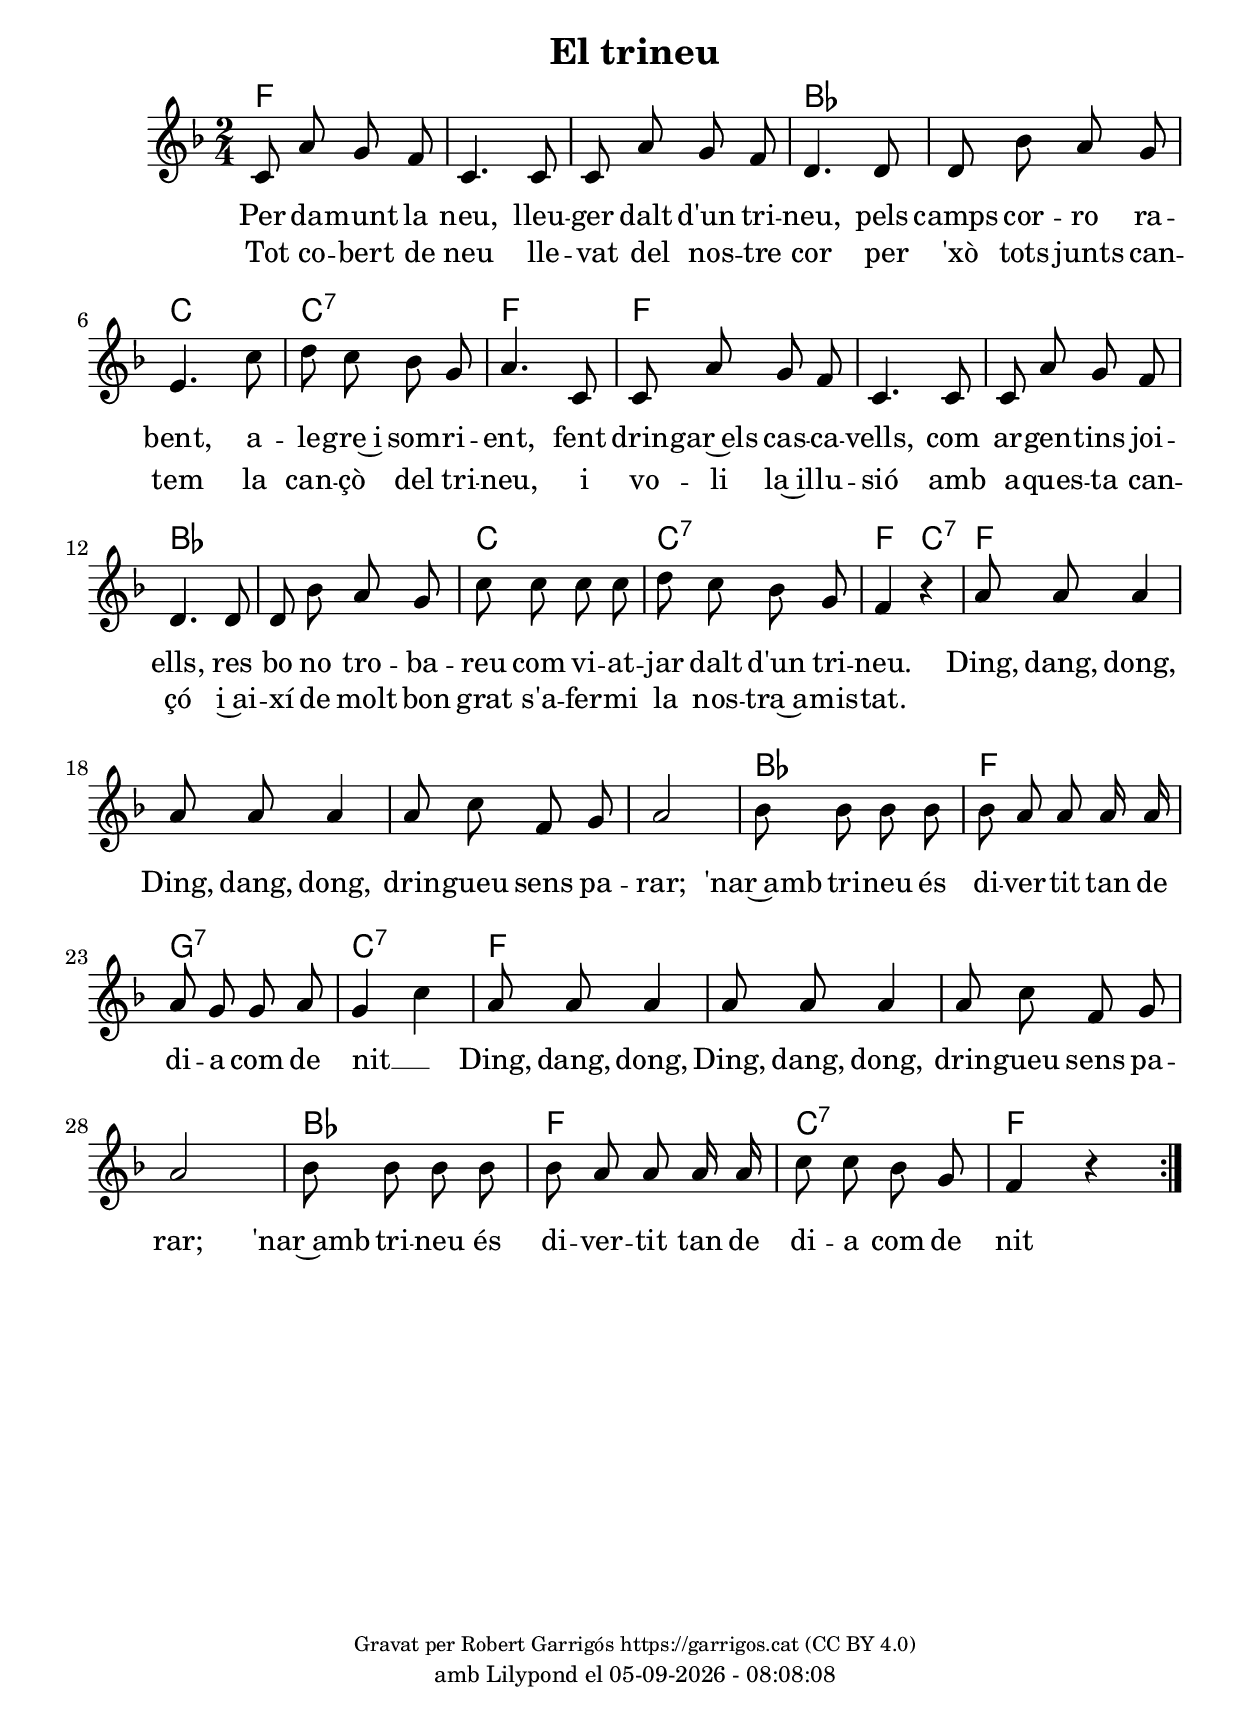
\version "2.24.3"
\language "english"

% #(set-global-staff-size 30)
data = #(strftime "%d-%m-%Y - %H:%M:%S" (localtime (current-time)))

\include "predefined-guitar-fretboards.ly"

global = {
  % \overrideTimeSignatureSettings
  % 4/4        % timeSignatureFraction
  % 1/4        % baseMomentFraction
  % 2,2        % beatStructure
  % #'()       % beamExceptions
  \key f \major
  \time 2/4
  \tempo ""
  \set Score.tempoHideNote = ##t
  \tempo 4=80

}


melody = \relative c' {
  \clef treble
  \global

    c8 a' g f
  | c4. c8
  | c a' g f
  | d4. d8
  | d bf' a g
  | e4. c'8
  | d c bf g
  | a4. c,8
  | c8 a' g f
  | c4. c8
  | c a' g f
  | d4. d8
  | d bf' a g
  | c c c c
  | d c bf g
  | f4 r4
  | a8 a a4
  | a8 a a4
  | a8 c f, g
  | a2
  | bf8 bf bf bf
  | bf a a a16 a
  | a8 g g a
  | g4 c
  | a8 a a4
  | a8 a a4
  | a8 c f, g
  | a2
  | bf8 bf bf bf
  | bf a a a16 a
  | c8 c bf g
  | f4 r4 \bar ":|."
}

chnames = {
  \chordmode{
    f1.
    bf1
    c2
    c2:7
    f2
    f1.
    bf1
    c2
    c2:7
    f4 c4:7
    f1
    s1
    bf2
    f2
    g2:7
    c2:7
    f1
    s1
    bf2
    f2
    c2:7
    f2
  }
}

catala = \lyricmode {
  <<
    {
      Per da -- munt la neu,
      lleu -- ger dalt d'un tri -- neu,
      pels camps cor -- ro ra -- bent,
      a -- le -- gre~i som -- ri -- ent,
      fent drin -- gar~els cas -- ca -- vells,
      com ar -- gen -- tins joi -- ells,
      res bo no tro -- ba -- reu
      com vi -- at -- jar dalt d'un tri -- neu.
    }
    \new Lyrics = "secondVerse" \with { alignBelowContext = "catala" }
    {
      Tot co -- bert de neu
      lle -- vat del nos -- tre cor
      per 'xò tots junts can -- tem
      la can -- çò del tri -- neu,
      i vo -- li la~il -- lu -- sió
      amb a -- ques -- ta can -- çó
      i~ai -- xí de molt bon grat
      s'a -- fer -- mi la nos -- tra~a -- mis -- tat.
    }
  >>
  Ding, dang, dong,
  Ding, dang, dong,
  drin -- gueu sens pa -- rar;
  'nar~amb tri -- neu és di -- ver -- tit
  tan de di -- a com de nit __ _
  Ding, dang, dong,
  Ding, dang, dong,
  drin -- gueu sens pa -- rar;
  'nar~amb tri -- neu és di -- ver -- tit
  tan de di -- a com de nit
}



titol = "El trineu"
subtitol = ""
compositor = ""
lletrista = ""
traductor = ""


%%%%%%%%%%%%%%%%%%%%%%%%%%%%%%%%%%%%%
%%%%%%%%%%%%% PDF %%%%%%%%%%%%%%%%%%%
%%%%%%%%%%%%%%%%%%%%%%%%%%%%%%%%%%%%%

\book {
  % \bookOutputSuffix ""
  \header {
    title = \titol
    subtitle = \subtitol
    composer = \compositor
    arranger = \lletrista
    poet = \traductor
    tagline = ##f
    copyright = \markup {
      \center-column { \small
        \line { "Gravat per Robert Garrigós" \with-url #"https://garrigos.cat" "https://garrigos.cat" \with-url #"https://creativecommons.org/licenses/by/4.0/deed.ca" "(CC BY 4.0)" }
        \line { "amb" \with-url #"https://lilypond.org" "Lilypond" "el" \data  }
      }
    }
  }
  \score {
    <<
      \new ChordNames {
        \set majorSevenSymbol = \markup { \whiteTriangleMarkup 7 }
        \chnames
      }
      % \new FretBoards {
      %   \chnames
      % }
      \new Voice = "mel" { \set Staff.midiInstrument = "voice oohs" \autoBeamOff \melody }
      \new Lyrics \with {
        \override VerticalAxisGroup.nonstaff-relatedstaff-spacing.padding = #2
      }
      \lyricsto mel \catala
    >>
    \layout {
      #(layout-set-staff-size 23)
      \context {
        \Staff
        \RemoveEmptyStaves
      }
      \context {
        \Lyrics
        \override VerticalAxisGroup.nonstaff-nonstaff-spacing.padding = #1
      }
    }
    \midi { }
  }
  \paper {
    set-paper-size = "a5"
    top-margin = 10
    left-margin = 15
    indent = 10
    max-systems-per-page = 6
    score-system-spacing =
    #'((basic-distance . 20)
       (minimum-distance . 10)
       (padding . 0)
       (stretchability . 14))

    % last-bottom-spacing =
    % #'((basic-distance . 15)
    %    (minimum-distance . 5)
    %    (padding . 0)
    %    (stretchability . 10))
    markup-system-spacing =
    #'((minimum-distance . 10))
    system-system-spacing =
    #'((basic-distance . 13)
       (minimum-distance . 13)
       (padding . 3))
    % staff-staff-spacing =
    % #'((padding . 10))
    % default-staff-staff-spacing =
    % #'((basic-distance . 0)
    %    (minimum-distance . 0)
    %    (padding . 0)
    %    (stretchability . 10))
    % annotate-spacing = ##t
    % print-all-headers = ##t
    % print-first-page-number = ##t
    oddFooterMarkup = \markup {
      \center-column {
        % \line { \fromproperty #'header:title "- pàgina" \fromproperty #'page:page-number-string "de" \concat {\page-ref #'lastPage "0" "?"} }
        \fill-line { \fromproperty #'header:copyright }
      }
    }
    evenFooterMarkup = \markup {
      \center-column {
        % \line { \fromproperty #'header:title "- pàgina" \fromproperty #'page:page-number-string "de" \concat {\page-ref #'lastPage "0" "?"} }
        \fill-line { \fromproperty #'header:copyright }
      }
    }
  }
}
